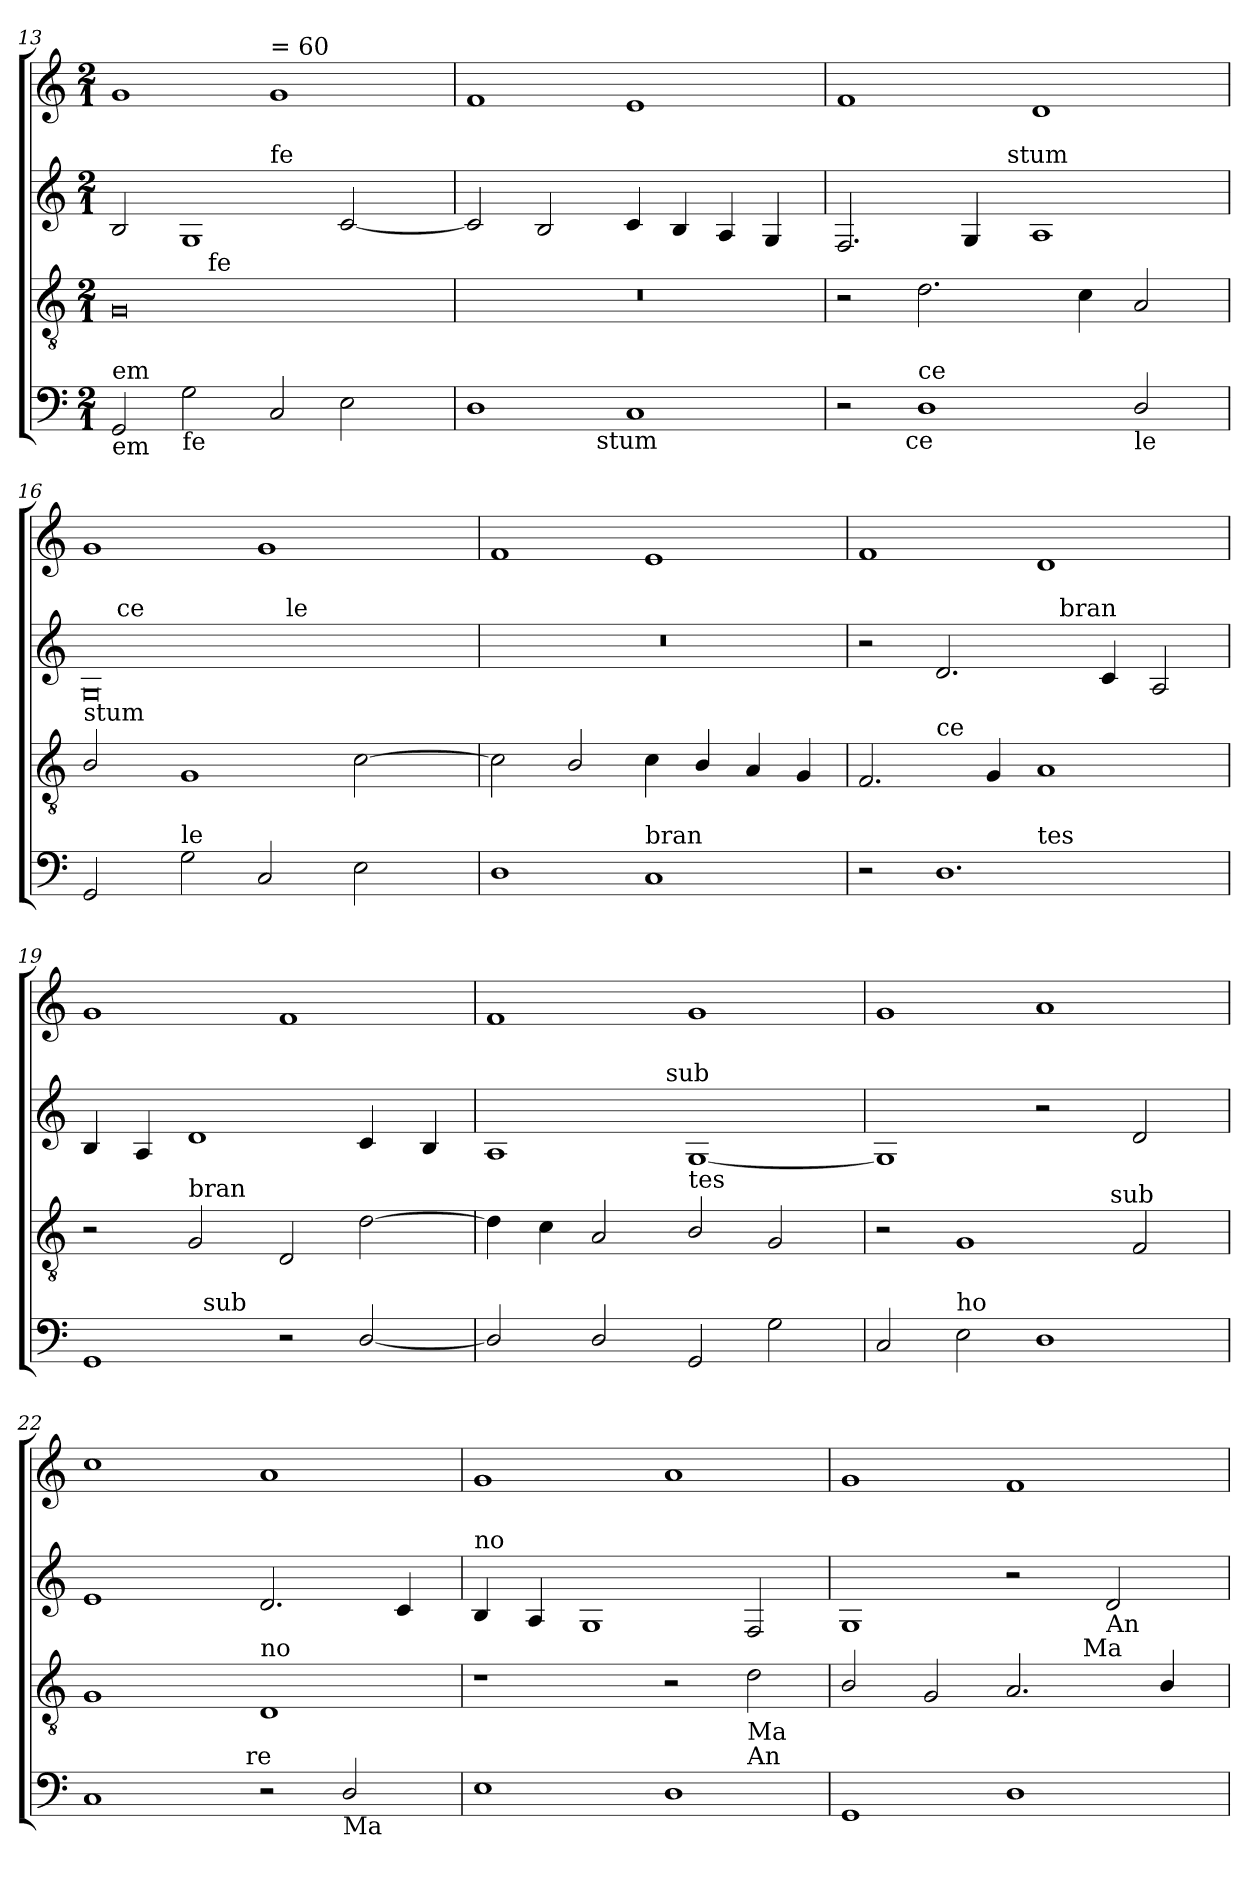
**kern	**kern	**kern	**kern
*part4	*part3	*part2	*part1
*staff4	*staff3	*staff2	*staff1
*clefF4	*clefGv2	*clefG2	*clefG2
*k[]	*k[]	*k[]	*k[]
*C:	*C:	*C:	*C:
*M2/1	*M2/1	*M2/1	*M2/1
=13	=13	=13	=13
!	!	!LO:TX:a:t=em	!
!LO:TX:a:t=em	!	!	!
!LO:TX:b:t=em	!	!	!
*	*^	*^	*
2GG/	0G	2ryy	2B/	1ryy	1g
!LO:TX:b:t=fe	!	!	!	!	!
2G\	.	16.ryy	1G	.	.
!	!	!LO:TX:a:t=fe	!	!	!
.	.	1ryy	.	.	.
!	!	!	!	!	!LO:TX:a:t== 60
!	!	!	!	!LO:TX:a:t=fe	!
2C/	.	.	.	1ryy	1g
2E\	.	.	[<2c/	.	.
.	.	4ryy	.	.	.
.	.	8ryy	.	.	.
.	.	32ryy	.	.	.
=14	=14	=14	=14	=14	=14
!	!LO:N:vis=1	!	!	!	!
*	*v	*v	*	*	*
*^	*	*v	*v	*
1D	2..ryy	0r	2c/]	1f
.	.	.	2B/	.
!	!LO:TX:b:t=stum	!	!	!
.	1ryy	.	.	.
1C	.	.	4c/	1e
.	.	.	4B/	.
.	.	.	4A/	.
.	.	.	4G/	.
.	8ryy	.	.	.
=15	=15	=15	=15	=15
*	*	*	*^	*
2r	4...ryy	2r	2.F/	2ryy	1f
!	!LO:TX:b:t=ce	!	!	!	!
.	1ryy	.	.	.	.
!LO:TX:a:t=ce	!	!	!	!	!
1D	.	2.d\	.	4ryy	.
.	.	.	4G/	8ryy	.
.	.	.	.	32ryy	.
!	!	!	!	!LO:TX:a:t=stum	!
.	.	.	.	1ryy	.
.	.	.	1A	.	1d
.	.	4c\	.	.	.
.	2ryy	.	.	.	.
!LO:TX:b:t=le	!	!	!	!	!
2D/	.	2A/	.	.	.
.	.	.	.	16.ryy	.
.	32ryy	.	.	.	.
!!LO:LB:g=z
=16	=16	=16	=16	=16	=16
!	!	!LO:TX:a:t=stum	!	!	!
*v	*v	*	*	*^	*
2GG/	2B/	0G	8ryy	1ryy	1g
!	!	!	!LO:TX:a:t=ce	!	!
.	.	.	1...ryy	.	.
!LO:TX:a:t=le	!	!	!	!	!
2G\	1G	.	.	.	.
2C/	.	.	.	16.ryy	1g
!	!	!	!	!LO:TX:a:t=le	!
.	.	.	.	2ryy	.
2E\	[>2c\	.	.	.	.
.	.	.	.	4ryy	.
.	.	.	.	8ryy	.
.	.	.	.	32ryy	.
=17	=17	=17	=17	=17	=17
!	!	!LO:N:vis=1	!	!	!
*	*	*v	*v	*v	*
1D	2c\]	0r	1f
.	2B/	.	.
!LO:TX:a:t=bran	!	!	!
1C	4c\	.	1e
.	4B/	.	.
.	4A/	.	.
.	4G/	.	.
=18	=18	=18	=18
*^	*^	*^	*
2r	1ryy	2.F/	2ryy	2r	1ryy	1f
!	!	!	!LO:TX:a:t=ce	!	!	!
1.D	.	.	1.ryy	2.d/	.	.
.	.	4G/	.	.	.	.
!	!LO:TX:a:t=tes	!	!	!	!	!
.	1ryy	1A	.	.	16ryy	1d
!	!	!	!	!	!LO:TX:a:t=bran	!
.	.	.	.	.	2...ryy	.
.	.	.	.	4c/	.	.
.	.	.	.	2A/	.	.
=19	=19	=19	=19	=19	=19	=19
!	!	!LO:TX:a:t=le	!	!	!	!
*	*	*v	*v	*	*	*
*	*	*	*v	*v	*
1GG	2ryy	2r	4B/	1g
.	.	.	4A/	.
!	!	!LO:TX:a:t=bran	!	!
.	32ryy	2G/	1d	.
!	!LO:TX:a:t=sub	!	!	!
.	1ryy	.	.	.
2r	.	2D/	.	1f
[<2D/	.	[>2d\	4c/	.
.	4...ryy	.	.	.
.	.	.	4B/	.
=20	=20	=20	=20	=20
!	!	!	!LO:TX:a:t=tes	!
*v	*v	*	*^	*
2D/]	4d\]	1A	2...ryy	1f
.	4c\	.	.	.
2D/	2A/	.	.	.
!	!	!	!LO:TX:a:t=sub	!
.	.	.	1ryy	.
!	!LO:TX:a:t=tes	!	!	!
2GG/	2B/	[>1G	.	1g
2G\	2G/	.	.	.
.	.	.	16ryy	.
!!LO:PB:g=z
=21	=21	=21	=21	=21
!	!	!LO:TX:a:t=ho	!	!
*	*^	*v	*v	*
2C/	2r	1ryy	1G]	1g
!LO:TX:a:t=ho	!	!	!	!
2E\	1G	.	.	.
1D	.	4..ryy	2r	1a
!	!	!LO:TX:a:t=sub	!	!
.	.	2ryy	.	.
.	2F/	.	2d/	.
.	.	16ryy	.	.
=22	=22	=22	=22	=22
!	!LO:TX:a:t=ho	!	!	!
!LO:TX:a:t=no	!	!	!	!
!LO:TX:b:t=re	!	!	!	!
*^	*v	*v	*	*
1C	2ryy	1G	1e	1cc
.	4...ryy	.	.	.
!	!LO:TX:a:t=re	!	!	!
.	1ryy	.	.	.
!	!	!LO:TX:a:t=no	!	!
2r	.	1D	2.d/	1a
!LO:TX:b:t=Ma	!	!	!	!
2D/	.	.	.	.
.	.	.	4c/	.
.	32ryy	.	.	.
=23	=23	=23	=23	=23
!	!	!	!LO:TX:a:t=no	!
1E	1.ryy	1r	4B/	1g
.	.	.	4A/	.
.	.	.	1G	.
1D	.	2r	.	1a
!	!LO:TX:a:t=An	!	!	!
!	!LO:TX:a:t=Ma	!	!	!
.	2ryy	2d\	2F/	.
=24	=24	=24	=24	=24
!	!	!LO:TX:a:t=re	!	!
!LO:TX:b:t=ri	!	!	!	!
*	*	*^	*	*
*v	*v	*	*^	*	*
1GG	2B/	1ryy	1.ryy	1G	1g
.	2G/	.	.	.	.
1D	2.A/	4..ryy	.	2r	1f
!	!	!LO:TX:a:t=Ma	!	!	!
.	.	2ryy	.	.	.
!	!	!	!LO:TX:a:t=An	!	!
.	.	.	2ryy	2d/	.
.	4B/	.	.	.	.
.	.	16ryy	.	.	.
*	*v	*v	*v	*	*
=	=	=	=
*-	*-	*-	*-
